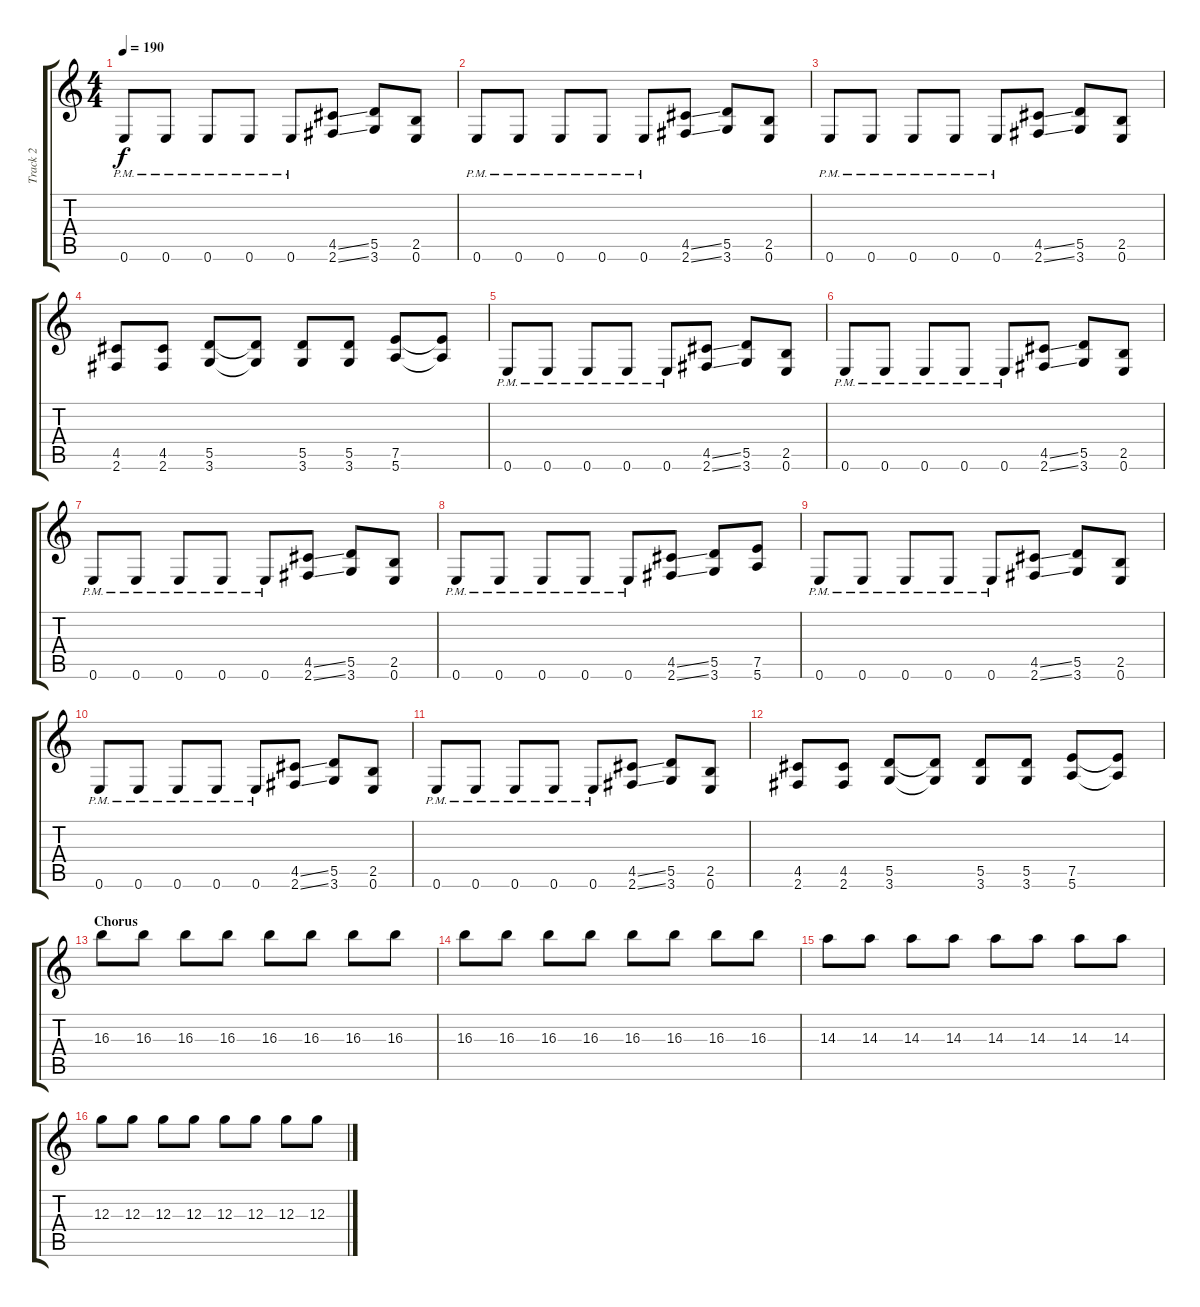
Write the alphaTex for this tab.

\track ("Track 2" "Track 2") {instrument distortionguitar}
\staff {score tabs}
\tuning (E4 B3 G3 D3 A2 E2) {hide}
\ts (4 4)
\tempo 190
\clef g2
\ks c
0.6{pm}.8{dy f} 0.6{pm}.8 0.6{pm}.8 0.6{pm}.8 0.6{pm}.8 (4.5{ss} 2.6{ss}).8 (5.5 3.6).8 (2.5 0.6).8 |
0.6{pm}.8 0.6{pm}.8 0.6{pm}.8 0.6{pm}.8 0.6{pm}.8 (4.5{ss} 2.6{ss}).8 (5.5 3.6).8 (2.5 0.6).8 |
0.6{pm}.8 0.6{pm}.8 0.6{pm}.8 0.6{pm}.8 0.6{pm}.8 (4.5{ss} 2.6{ss}).8 (5.5 3.6).8 (2.5 0.6).8 |
(4.5 2.6).8 (4.5 2.6).8 (5.5 3.6).8 (5.5{t} 3.6{t}).8 (5.5 3.6).8 (5.5 3.6).8 (7.5 5.6).8 (7.5{t} 5.6{t}).8 |
0.6{pm}.8 0.6{pm}.8 0.6{pm}.8 0.6{pm}.8 0.6{pm}.8 (4.5{ss} 2.6{ss}).8 (5.5 3.6).8 (2.5 0.6).8 |
0.6{pm}.8 0.6{pm}.8 0.6{pm}.8 0.6{pm}.8 0.6{pm}.8 (4.5{ss} 2.6{ss}).8 (5.5 3.6).8 (2.5 0.6).8 |
0.6{pm}.8 0.6{pm}.8 0.6{pm}.8 0.6{pm}.8 0.6{pm}.8 (4.5{ss} 2.6{ss}).8 (5.5 3.6).8 (2.5 0.6).8 |
0.6{pm}.8 0.6{pm}.8 0.6{pm}.8 0.6{pm}.8 0.6{pm}.8 (4.5{ss} 2.6{ss}).8 (5.5 3.6).8 (7.5 5.6).8 |
0.6{pm}.8 0.6{pm}.8 0.6{pm}.8 0.6{pm}.8 0.6{pm}.8 (4.5{ss} 2.6{ss}).8 (5.5 3.6).8 (2.5 0.6).8 |
0.6{pm}.8 0.6{pm}.8 0.6{pm}.8 0.6{pm}.8 0.6{pm}.8 (4.5{ss} 2.6{ss}).8 (5.5 3.6).8 (2.5 0.6).8 |
0.6{pm}.8 0.6{pm}.8 0.6{pm}.8 0.6{pm}.8 0.6{pm}.8 (4.5{ss} 2.6{ss}).8 (5.5 3.6).8 (2.5 0.6).8 |
(4.5 2.6).8 (4.5 2.6).8 (5.5 3.6).8 (5.5{t} 3.6{t}).8 (5.5 3.6).8 (5.5 3.6).8 (7.5 5.6).8 (7.5{t} 5.6{t}).8 |
\section ("" "Chorus")
16.3.8 16.3.8 16.3.8 16.3.8 16.3.8 16.3.8 16.3.8 16.3.8 |
16.3.8 16.3.8 16.3.8 16.3.8 16.3.8 16.3.8 16.3.8 16.3.8 |
14.3.8 14.3.8 14.3.8 14.3.8 14.3.8 14.3.8 14.3.8 14.3.8 |
12.3.8 12.3.8 12.3.8 12.3.8 12.3.8 12.3.8 12.3.8 12.3.8
